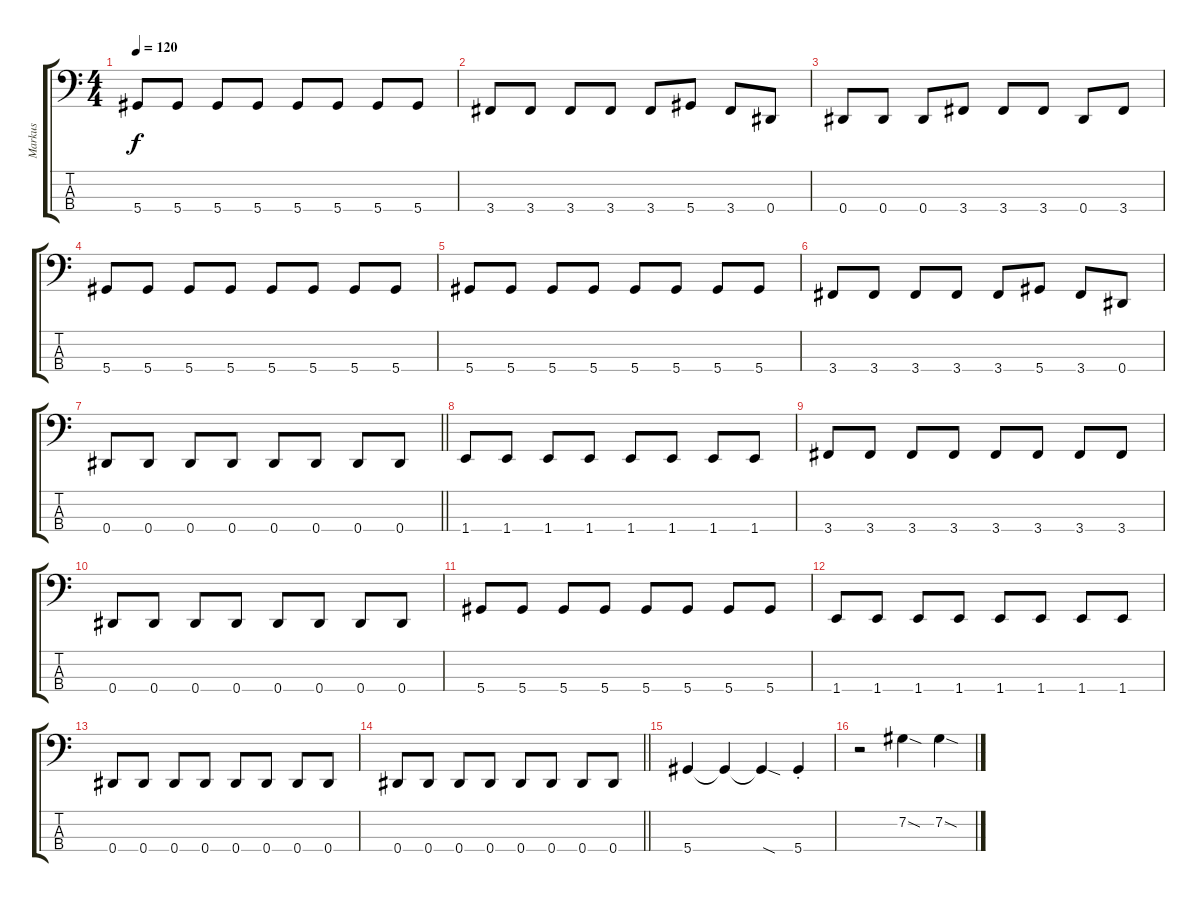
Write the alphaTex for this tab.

\track ("Markus" "Markus") {instrument electricbassfinger}
\staff {score tabs}
\tuning (Gb2 Db2 Ab1 Eb1) {hide}
\ts (4 4)
\tempo 120
\clef f4
\ks aminor
5.4.8{dy f} 5.4.8 5.4.8 5.4.8 5.4.8 5.4.8 5.4.8 5.4.8 |
3.4.8 3.4.8 3.4.8 3.4.8 3.4.8 5.4.8 3.4.8 0.4.8 |
0.4.8 0.4.8 0.4.8 3.4.8 3.4.8 3.4.8 0.4.8 3.4.8 |
5.4.8 5.4.8 5.4.8 5.4.8 5.4.8 5.4.8 5.4.8 5.4.8 |
5.4.8 5.4.8 5.4.8 5.4.8 5.4.8 5.4.8 5.4.8 5.4.8 |
3.4.8 3.4.8 3.4.8 3.4.8 3.4.8 5.4.8 3.4.8 0.4.8 |
\barLineRight lightlight
0.4.8 0.4.8 0.4.8 0.4.8 0.4.8 0.4.8 0.4.8 0.4.8 |
1.4.8 1.4.8 1.4.8 1.4.8 1.4.8 1.4.8 1.4.8 1.4.8 |
3.4.8 3.4.8 3.4.8 3.4.8 3.4.8 3.4.8 3.4.8 3.4.8 |
0.4.8 0.4.8 0.4.8 0.4.8 0.4.8 0.4.8 0.4.8 0.4.8 |
5.4.8 5.4.8 5.4.8 5.4.8 5.4.8 5.4.8 5.4.8 5.4.8 |
1.4.8 1.4.8 1.4.8 1.4.8 1.4.8 1.4.8 1.4.8 1.4.8 |
0.4.8 0.4.8 0.4.8 0.4.8 0.4.8 0.4.8 0.4.8 0.4.8 |
\barLineRight lightlight
0.4.8 0.4.8 0.4.8 0.4.8 0.4.8 0.4.8 0.4.8 0.4.8 |
5.4.4 5.4{t}.4 5.4{sod t}.4 5.4{st}.4 |
r.2 7.2{sod}.4 7.2{sod}.4
